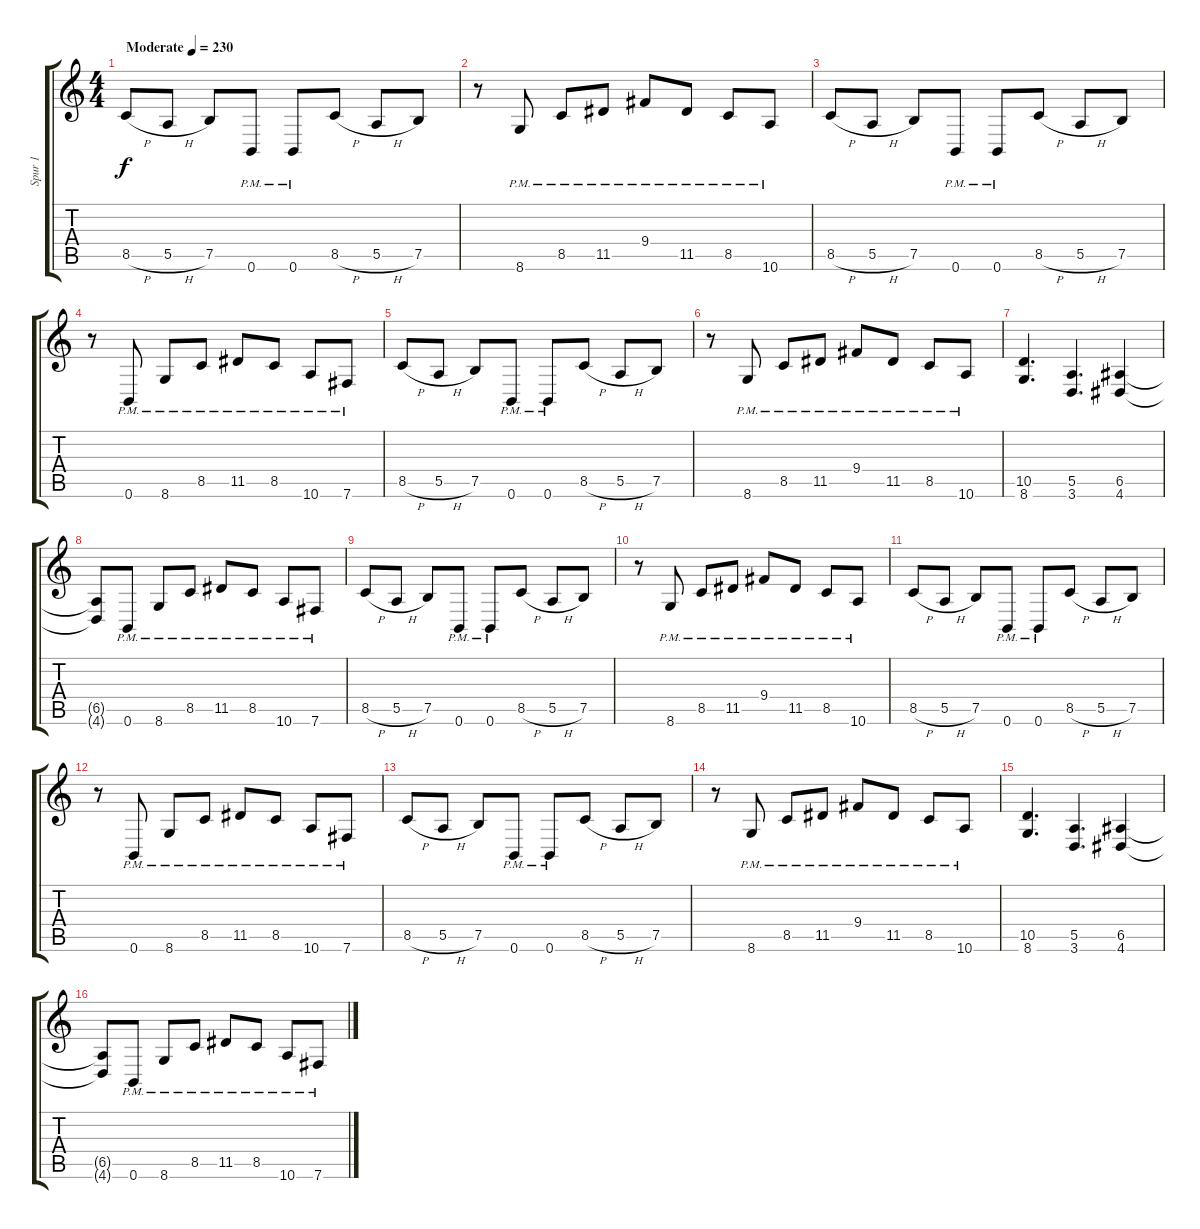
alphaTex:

\track ("Spur 1" "Spur 1") {instrument distortionguitar}
\staff {score tabs}
\tuning (B3 Gb3 D3 A2 E2 B1) {hide}
\ts (4 4)
\tempo (230 "Moderate")
\clef g2
\ks c
8.5{h}.8{dy f instrument distortionguitar} 5.5{h}.8 7.5.8 0.6{pm}.8 0.6{pm}.8 8.5{h}.8 5.5{h}.8 7.5.8 |
r.8 8.6{pm}.8 8.5{pm}.8 11.5{pm}.8 9.4{pm}.8 11.5{pm}.8 8.5{pm}.8 10.6{pm}.8 |
8.5{h}.8 5.5{h}.8 7.5.8 0.6{pm}.8 0.6{pm}.8 8.5{h}.8 5.5{h}.8 7.5.8 |
r.8 0.6{pm}.8 8.6{pm}.8 8.5{pm}.8 11.5{pm}.8 8.5{pm}.8 10.6{pm}.8 7.6{pm}.8 |
8.5{h}.8 5.5{h}.8 7.5.8 0.6{pm}.8 0.6{pm}.8 8.5{h}.8 5.5{h}.8 7.5.8 |
r.8 8.6{pm}.8 8.5{pm}.8 11.5{pm}.8 9.4{pm}.8 11.5{pm}.8 8.5{pm}.8 10.6{pm}.8 |
(10.5 8.6).4{d} (5.5 3.6).4{d} (6.5 4.6).4 |
(6.5{t} 4.6{t}).8 0.6{pm}.8 8.6{pm}.8 8.5{pm}.8 11.5{pm}.8 8.5{pm}.8 10.6{pm}.8 7.6{pm}.8 |
8.5{h}.8 5.5{h}.8 7.5.8 0.6{pm}.8 0.6{pm}.8 8.5{h}.8 5.5{h}.8 7.5.8 |
r.8 8.6{pm}.8 8.5{pm}.8 11.5{pm}.8 9.4{pm}.8 11.5{pm}.8 8.5{pm}.8 10.6{pm}.8 |
8.5{h}.8 5.5{h}.8 7.5.8 0.6{pm}.8 0.6{pm}.8 8.5{h}.8 5.5{h}.8 7.5.8 |
r.8 0.6{pm}.8 8.6{pm}.8 8.5{pm}.8 11.5{pm}.8 8.5{pm}.8 10.6{pm}.8 7.6{pm}.8 |
8.5{h}.8 5.5{h}.8 7.5.8 0.6{pm}.8 0.6{pm}.8 8.5{h}.8 5.5{h}.8 7.5.8 |
r.8 8.6{pm}.8 8.5{pm}.8 11.5{pm}.8 9.4{pm}.8 11.5{pm}.8 8.5{pm}.8 10.6{pm}.8 |
(10.5 8.6).4{d} (5.5 3.6).4{d} (6.5 4.6).4 |
(6.5{t} 4.6{t}).8 0.6{pm}.8 8.6{pm}.8 8.5{pm}.8 11.5{pm}.8 8.5{pm}.8 10.6{pm}.8 7.6{pm}.8
